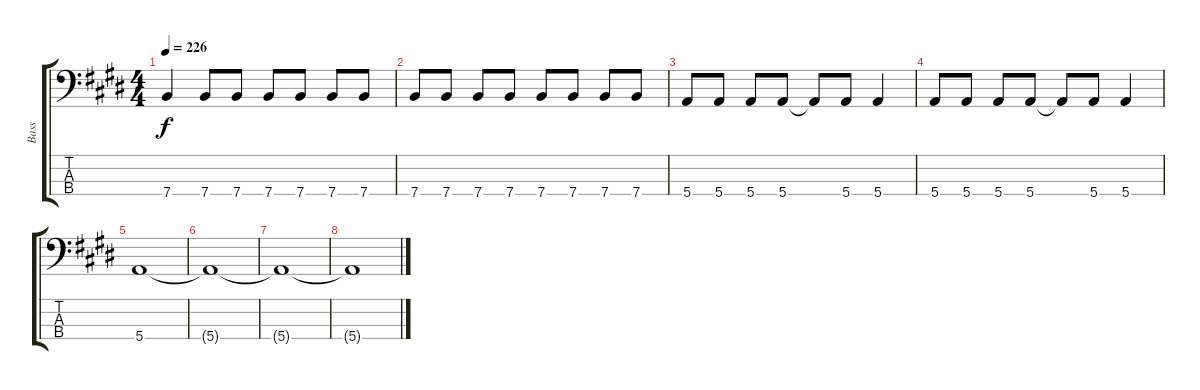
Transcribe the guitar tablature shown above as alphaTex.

\track ("Bass" "Bass") {instrument electricbassfinger}
\staff {score tabs}
\tuning (G2 D2 A1 E1) {hide}
\ts (4 4)
\tempo 226
\clef f4
\ks e
7.4.4{dy f} 7.4.8 7.4.8 7.4.8 7.4.8 7.4.8 7.4.8 |
7.4.8 7.4.8 7.4.8 7.4.8 7.4.8 7.4.8 7.4.8 7.4.8 |
5.4.8 5.4.8 5.4.8 5.4.8 5.4{t}.8 5.4.8 5.4.4 |
5.4.8 5.4.8 5.4.8 5.4.8 5.4{t}.8 5.4.8 5.4.4 |
5.4.1 |
5.4{t}.1 |
5.4{t}.1 |
5.4{t}.1
